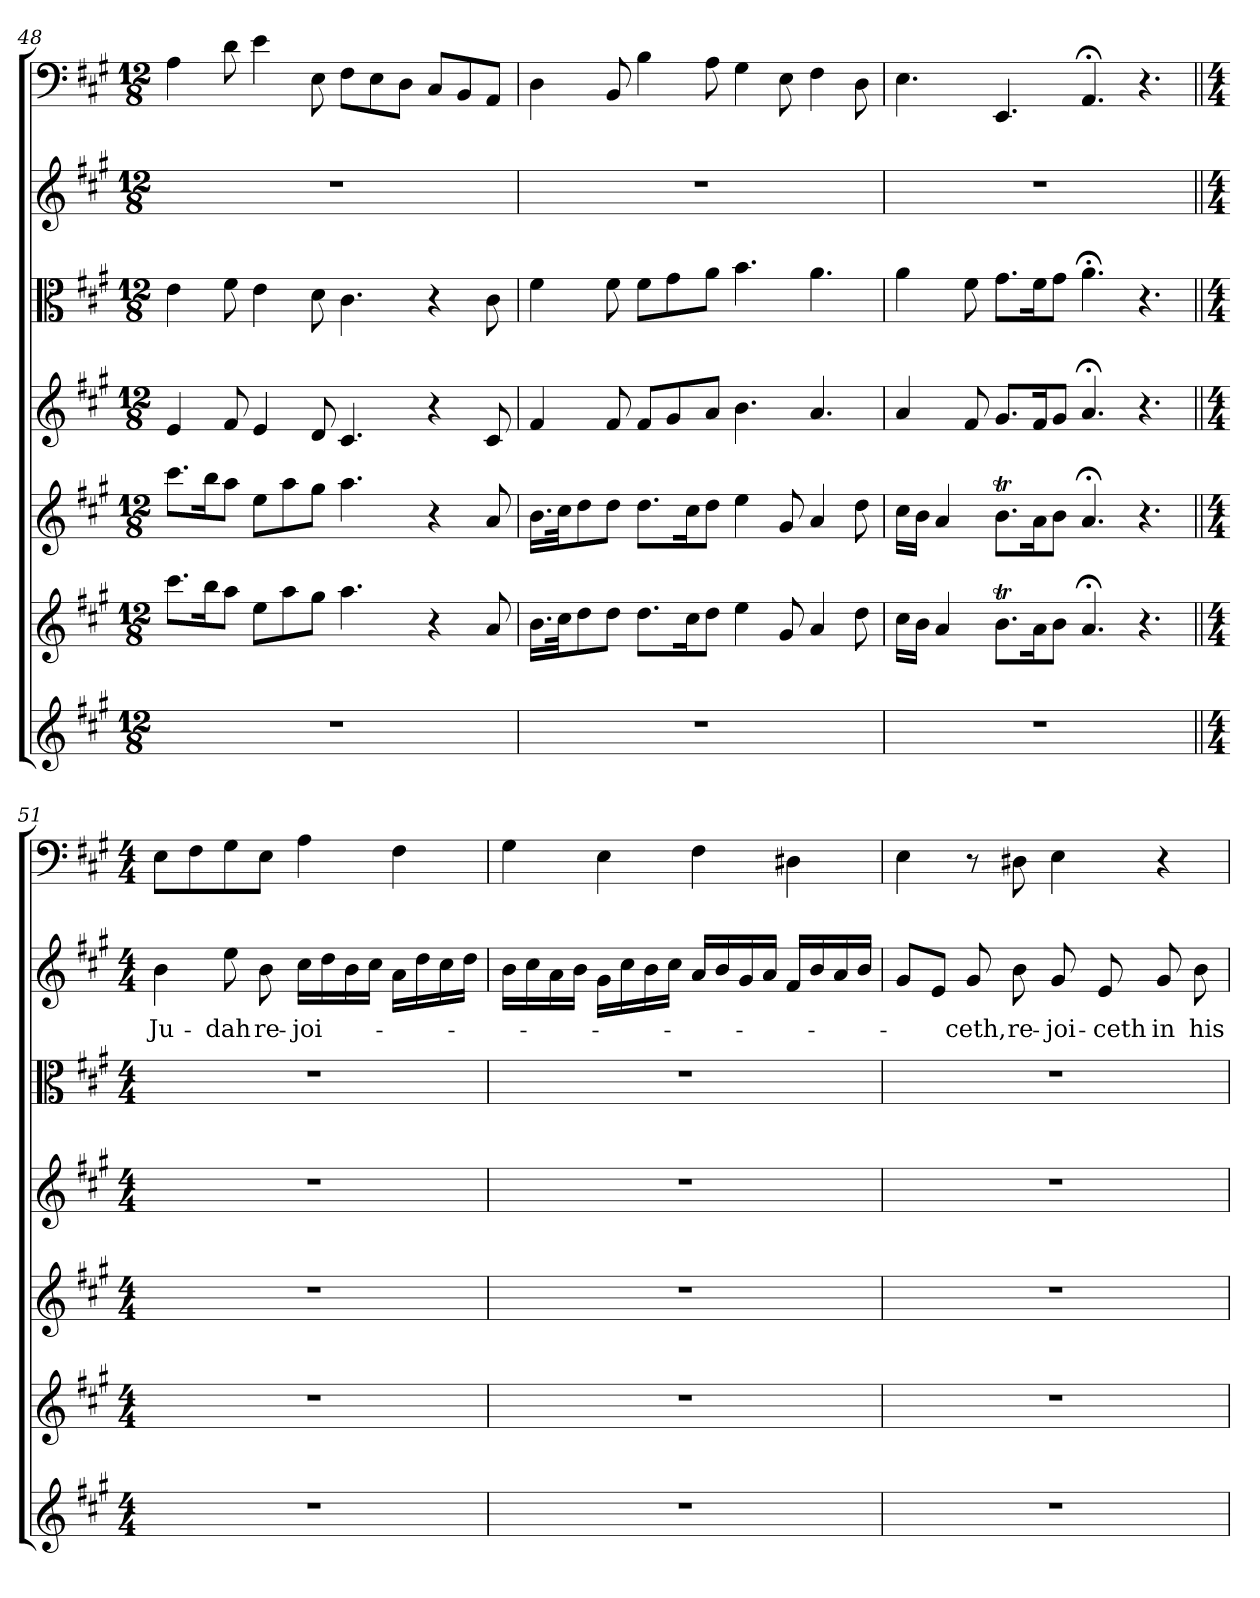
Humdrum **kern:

**kern	**kern	**kern	**kern	**kern	**kern	**text	**kern
*part7	*part6	*part5	*part4	*part3	*part2	*part2	*part1
*staff7	*staff6	*staff5	*staff4	*staff3	*staff2	*staff2	*staff1
*clefG2	*clefG2	*clefG2	*clefG2	*clefC3	*clefG2	*	*clefF4
*k[f#c#g#]	*k[f#c#g#]	*k[f#c#g#]	*k[f#c#g#]	*k[f#c#g#]	*k[f#c#g#]	*	*k[f#c#g#]
*A:	*A:	*A:	*A:	*A:	*A:	*	*A:
*M12/8	*M12/8	*M12/8	*M12/8	*M12/8	*M12/8	*	*M12/8
=48	=48	=48	=48	=48	=48	=48	=48
1.r	8.ccc#\L	8.ccc#\L	4e/	4e\	1.r	.	4A\
.	16bb\K	16bb\K	.	.	.	.	.
.	8aa\J	8aa\J	8f#/	8f#\	.	.	8d\
.	8ee\L	8ee\L	4e/	4e\	.	.	4e\
.	8aa\	8aa\	.	.	.	.	.
.	8gg#\J	8gg#\J	8d/	8d\	.	.	8E\
.	4.aa\	4.aa\	4.c#/	4.c#\	.	.	8F#\L
.	.	.	.	.	.	.	8E\
.	.	.	.	.	.	.	8D\J
.	4r	4r	4r	4r	.	.	8C#/L
.	.	.	.	.	.	.	8BB/
.	8a/	8a/	8c#/	8c#\	.	.	8AA/J
=49	=49	=49	=49	=49	=49	=49	=49
1.r	16.b\LL	16.b\LL	4f#/	4f#\	1.r	.	4D\
.	32cc#\JK	32cc#\JK	.	.	.	.	.
.	8dd\	8dd\	.	.	.	.	.
.	8dd\J	8dd\J	8f#/	8f#\	.	.	8BB/
.	8.dd\L	8.dd\L	8f#/L	8f#\L	.	.	4B\
.	.	.	8g#/	8g#\	.	.	.
.	16cc#\K	16cc#\K	.	.	.	.	.
.	8dd\J	8dd\J	8a/J	8a\J	.	.	8A\
.	4ee\	4ee\	4.b\	4.b\	.	.	4G#\
.	8g#/	8g#/	.	.	.	.	8E\
.	4a/	4a/	4.a/	4.a\	.	.	4F#\
.	8dd\	8dd\	.	.	.	.	8D\
=50	=50	=50	=50	=50	=50	=50	=50
1.r	16cc#\LL	16cc#\LL	4a/	4a\	1.r	.	4.E\
.	16b\JJ	16b\JJ	.	.	.	.	.
.	4a/	4a/	.	.	.	.	.
.	.	.	8f#/	8f#\	.	.	.
.	8.bT\L	8.bT\L	8.g#/L	8.g#\L	.	.	4.EE/
.	16a\K	16a\K	16f#/K	16f#\K	.	.	.
.	8b\J	8b\J	8g#/J	8g#\J	.	.	.
.	4.a;</	4.a;</	4.a;</	4.a;<\	.	.	4.AA;</
.	4.r	4.r	4.r	4.r	.	.	4.r
=51||	=51||	=51||	=51||	=51||	=51||	=51||	=51||
*M4/4	*M4/4	*M4/4	*M4/4	*M4/4	*M4/4	*	*M4/4
1r	1r	1r	1r	1r	4b\	Ju-	8E\L
.	.	.	.	.	.	.	8F#\
.	.	.	.	.	8ee\	-dah	8G#\
.	.	.	.	.	8b\	re-	8E\J
.	.	.	.	.	16cc#\LL	-joi-	4A\
.	.	.	.	.	16dd\	.	.
.	.	.	.	.	16b\	.	.
.	.	.	.	.	16cc#\JJ	.	.
.	.	.	.	.	16a\LL	.	4F#\
.	.	.	.	.	16dd\	.	.
.	.	.	.	.	16cc#\	.	.
.	.	.	.	.	16dd\JJ	.	.
=52	=52	=52	=52	=52	=52	=52	=52
1r	1r	1r	1r	1r	16b\LL	.	4G#\
.	.	.	.	.	16cc#\	.	.
.	.	.	.	.	16a\	.	.
.	.	.	.	.	16b\JJ	.	.
.	.	.	.	.	16g#\LL	.	4E\
.	.	.	.	.	16cc#\	.	.
.	.	.	.	.	16b\	.	.
.	.	.	.	.	16cc#\JJ	.	.
.	.	.	.	.	16a/LL	.	4F#\
.	.	.	.	.	16b/	.	.
.	.	.	.	.	16g#/	.	.
.	.	.	.	.	16a/JJ	.	.
.	.	.	.	.	16f#/LL	.	4D#X\
.	.	.	.	.	16b/	.	.
.	.	.	.	.	16a/	.	.
.	.	.	.	.	16b/JJ	.	.
=53	=53	=53	=53	=53	=53	=53	=53
1r	1r	1r	1r	1r	8g#/L	.	4E\
.	.	.	.	.	8e/J	.	.
.	.	.	.	.	8g#/	-ceth,	8r
.	.	.	.	.	8b\	re-	8D#X\
.	.	.	.	.	8g#/	-joi-	4E\
.	.	.	.	.	8e/	-ceth	.
.	.	.	.	.	8g#/	in	4r
.	.	.	.	.	8b\	his	.
=	=	=	=	=	=	=	=
*-	*-	*-	*-	*-	*-	*-	*-
